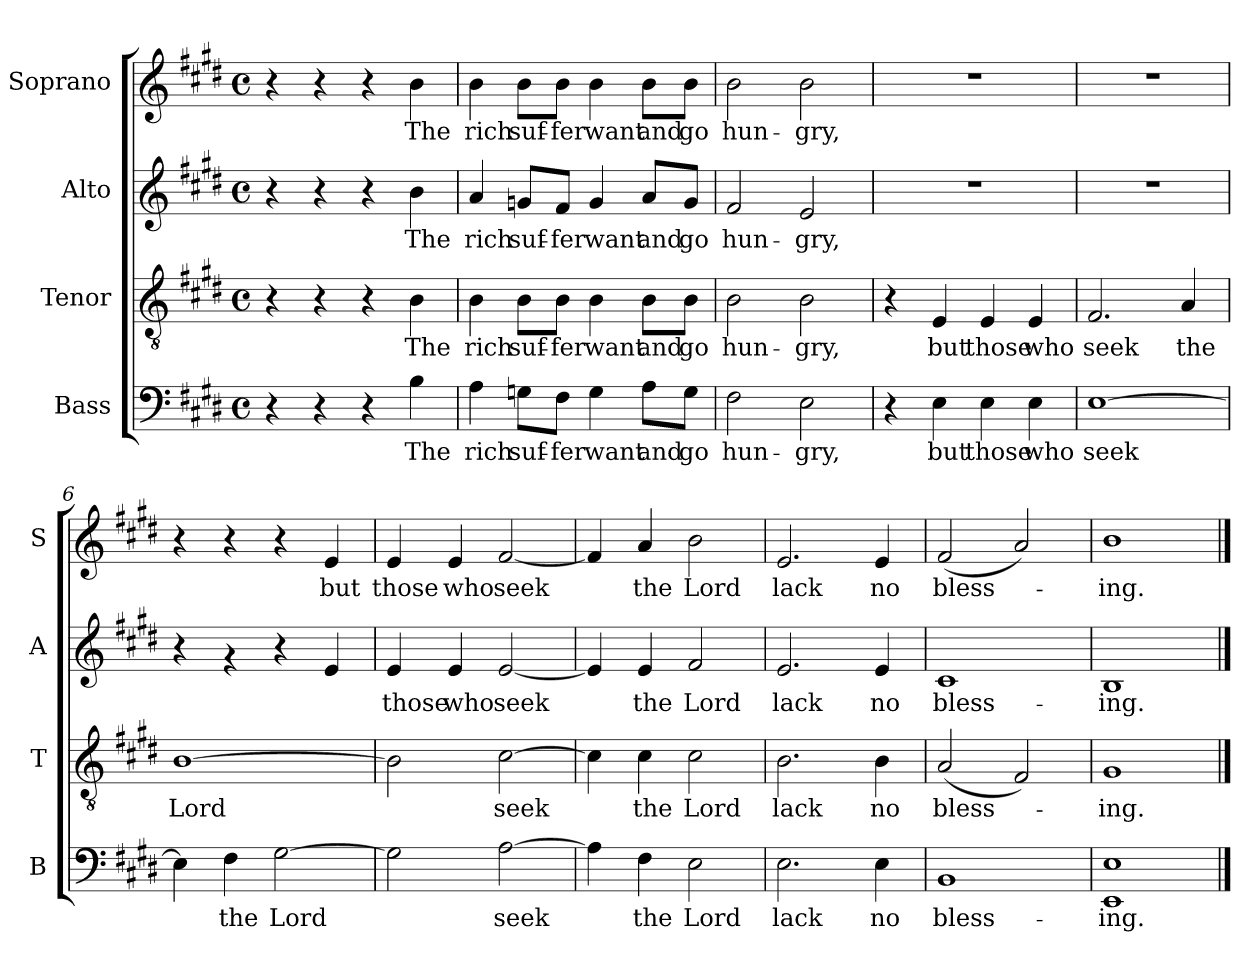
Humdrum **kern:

**kern	**text	**kern	**text	**kern	**text	**kern	**text
*part4	*part4	*part3	*part3	*part2	*part2	*part1	*part1
*staff4	*staff4	*staff3	*staff3	*staff2	*staff2	*staff1	*staff1
*I"Bass	*	*I"Tenor	*	*I"Alto	*	*I"Soprano	*
*I'B	*	*I'T	*	*I'A	*	*I'S	*
*clefF4	*	*clefGv2	*	*clefG2	*	*clefG2	*
*k[f#c#g#d#]	*	*k[f#c#g#d#]	*	*k[f#c#g#d#]	*	*k[f#c#g#d#]	*
*E:	*	*E:	*	*E:	*	*E:	*
*M4/4	*	*M4/4	*	*M4/4	*	*M4/4	*
*met(c)	*	*met(c)	*	*met(c)	*	*met(c)	*
=1	=1	=1	=1	=1	=1	=1	=1
4r	.	4r	.	4r	.	4r	.
4r	.	4r	.	4r	.	4r	.
4r	.	4r	.	4r	.	4r	.
!	!LO:LY:b	!	!LO:LY:b	!	!LO:LY:b	!	!LO:LY:b
4B\	The	4B\	The	4b\	The	4b\	The
=2	=2	=2	=2	=2	=2	=2	=2
!	!LO:LY:b	!	!LO:LY:b	!	!LO:LY:b	!	!LO:LY:b
4A\	rich	4B\	rich	4a/	rich	4b\	rich
!	!LO:LY:b	!	!LO:LY:b	!	!LO:LY:b	!	!LO:LY:b
8Gn\L	suf-	8B\L	suf-	8gn/L	suf-	8b\L	suf-
!	!LO:LY:b	!	!LO:LY:b	!	!LO:LY:b	!	!LO:LY:b
8F#\J	-fer	8B\J	-fer	8f#/J	-fer	8b\J	-fer
!	!LO:LY:b	!	!LO:LY:b	!	!LO:LY:b	!	!LO:LY:b
4G\	want	4B\	want	4g/	want	4b\	want
!	!LO:LY:b	!	!LO:LY:b	!	!LO:LY:b	!	!LO:LY:b
8A\L	and	8B\L	and	8a/L	and	8b\L	and
!	!LO:LY:b	!	!LO:LY:b	!	!LO:LY:b	!	!LO:LY:b
8G\J	go	8B\J	go	8g/J	go	8b\J	go
=3	=3	=3	=3	=3	=3	=3	=3
!	!LO:LY:b	!	!LO:LY:b	!	!LO:LY:b	!	!LO:LY:b
2F#\	hun-	2B\	hun-	2f#/	hun-	2b\	hun-
!	!LO:LY:b	!	!LO:LY:b	!	!LO:LY:b	!	!LO:LY:b
2E\	-gry,	2B\	-gry,	2e/	-gry,	2b\	-gry,
!!LO:LB:g=z
=4	=4	=4	=4	=4	=4	=4	=4
4r	.	4r	.	1r	.	1r	.
!	!LO:LY:b	!	!LO:LY:b	!	!	!	!
4E\	but	4E/	but	.	.	.	.
!	!LO:LY:b	!	!LO:LY:b	!	!	!	!
4E\	those	4E/	those	.	.	.	.
!	!LO:LY:b	!	!LO:LY:b	!	!	!	!
4E\	who	4E/	who	.	.	.	.
=5	=5	=5	=5	=5	=5	=5	=5
!	!LO:LY:b	!	!LO:LY:b	!	!	!	!
[>1E	seek	2.F#/	seek	1r	.	1r	.
!	!	!	!LO:LY:b	!	!	!	!
.	.	4A/	the	.	.	.	.
=6	=6	=6	=6	=6	=6	=6	=6
!	!	!	!LO:LY:b	!	!	!	!
4E\]	.	[>1B	Lord	4r	.	4r	.
!	!LO:LY:b	!	!	!	!	!	!
4F#\	the	.	.	4rg	.	4r	.
!	!LO:LY:b	!	!	!	!	!	!
[>2G#\	Lord	.	.	4ra	.	4r	.
!	!	!	!	!	!	!	!LO:LY:b
.	.	.	.	4e/	.	4e/	but
=7	=7	=7	=7	=7	=7	=7	=7
!	!	!	!	!	!LO:LY:b	!	!LO:LY:b
2G#\]	.	2B\]	.	4e/	those	4e/	those
!	!	!	!	!	!LO:LY:b	!	!LO:LY:b
.	.	.	.	4e/	who	4e/	who
!	!LO:LY:b	!	!LO:LY:b	!	!LO:LY:b	!	!LO:LY:b
[>2A\	seek	[>2c#\	seek	[>2e/	seek	[>2f#/	seek
!!LO:PB:g=z
=8	=8	=8	=8	=8	=8	=8	=8
4A\]	.	4c#\]	.	4e/]	.	4f#/]	.
!	!LO:LY:b	!	!LO:LY:b	!	!LO:LY:b	!	!LO:LY:b
4F#\	the	4c#\	the	4e/	the	4a/	the
!	!LO:LY:b	!	!LO:LY:b	!	!LO:LY:b	!	!LO:LY:b
2E\	Lord	2c#\	Lord	2f#/	Lord	2b\	Lord
=9	=9	=9	=9	=9	=9	=9	=9
!	!LO:LY:b	!	!LO:LY:b	!	!LO:LY:b	!	!LO:LY:b
2.E\	lack	2.B\	lack	2.e/	lack	2.e/	lack
!	!LO:LY:b	!	!LO:LY:b	!	!LO:LY:b	!	!LO:LY:b
4E\	no	4B\	no	4e/	no	4e/	no
=10	=10	=10	=10	=10	=10	=10	=10
!	!LO:LY:b	!	!LO:LY:b	!	!LO:LY:b	!	!LO:LY:b
1BB	bless-	(<2A/	bless-	1c#	bless-	(<2f#/	bless-
.	.	2F#/)	.	.	.	2a/)	.
=11	=11	=11	=11	=11	=11	=11	=11
!	!LO:LY:b	!	!LO:LY:b	!	!LO:LY:b	!	!LO:LY:b
1EE 1E	-ing.	1G#	-ing.	1B	-ing.	1b	-ing.
==	==	==	==	==	==	==	==
*-	*-	*-	*-	*-	*-	*-	*-
